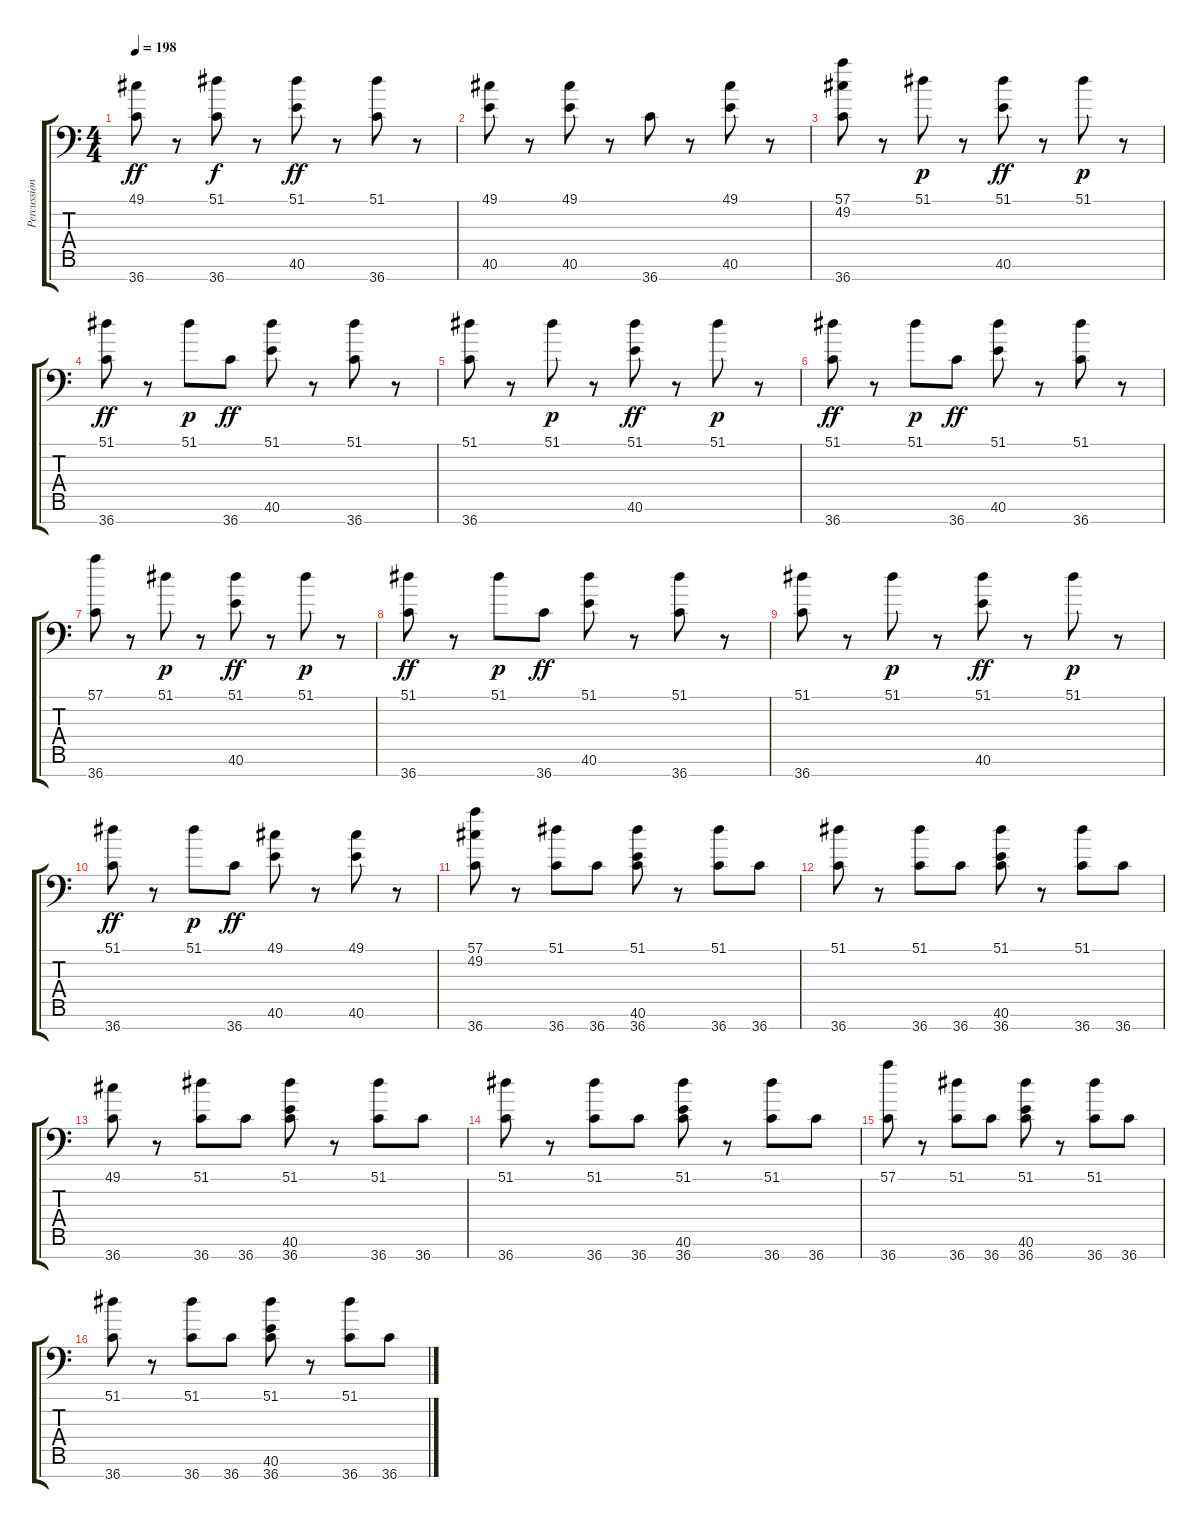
\track ("Percussion" "Percussion") {instrument acousticgrandpiano}
\staff {score tabs}
\tuning (C-1 C-1 C-1 C-1 C-1 C-1 C-1) {hide}
\ts (4 4)
\tempo 198
\clef f4
\ks c
(49.1 36.7).8{dy ff} r.8 (51.1 36.7).8{dy f} r.8 (51.1 40.6).8{dy ff} r.8 (51.1 36.7).8 r.8 |
(49.1 40.6).8 r.8 (49.1 40.6).8 r.8 36.7.8 r.8 (49.1 40.6).8 r.8 |
(57.1 49.2 36.7).8 r.8 51.1.8{dy p} r.8 (51.1 40.6).8{dy ff} r.8 51.1.8{dy p} r.8 |
(51.1 36.7).8{dy ff} r.8 51.1.8{dy p} 36.7.8{dy ff} (51.1 40.6).8 r.8 (51.1 36.7).8 r.8 |
(51.1 36.7).8 r.8 51.1.8{dy p} r.8 (51.1 40.6).8{dy ff} r.8 51.1.8{dy p} r.8 |
(51.1 36.7).8{dy ff} r.8 51.1.8{dy p} 36.7.8{dy ff} (51.1 40.6).8 r.8 (51.1 36.7).8 r.8 |
(57.1 36.7).8 r.8 51.1.8{dy p} r.8 (51.1 40.6).8{dy ff} r.8 51.1.8{dy p} r.8 |
(51.1 36.7).8{dy ff} r.8 51.1.8{dy p} 36.7.8{dy ff} (51.1 40.6).8 r.8 (51.1 36.7).8 r.8 |
(51.1 36.7).8 r.8 51.1.8{dy p} r.8 (51.1 40.6).8{dy ff} r.8 51.1.8{dy p} r.8 |
(51.1 36.7).8{dy ff} r.8 51.1.8{dy p} 36.7.8{dy ff} (49.1 40.6).8 r.8 (49.1 40.6).8 r.8 |
(57.1 49.2 36.7).8 r.8 (51.1 36.7).8 36.7.8 (51.1 40.6 36.7).8 r.8 (51.1 36.7).8 36.7.8 |
(51.1 36.7).8 r.8 (51.1 36.7).8 36.7.8 (51.1 40.6 36.7).8 r.8 (51.1 36.7).8 36.7.8 |
(49.1 36.7).8 r.8 (51.1 36.7).8 36.7.8 (51.1 40.6 36.7).8 r.8 (51.1 36.7).8 36.7.8 |
(51.1 36.7).8 r.8 (51.1 36.7).8 36.7.8 (51.1 40.6 36.7).8 r.8 (51.1 36.7).8 36.7.8 |
(57.1 36.7).8 r.8 (51.1 36.7).8 36.7.8 (51.1 40.6 36.7).8 r.8 (51.1 36.7).8 36.7.8 |
(51.1 36.7).8 r.8 (51.1 36.7).8 36.7.8 (51.1 40.6 36.7).8 r.8 (51.1 36.7).8 36.7.8
